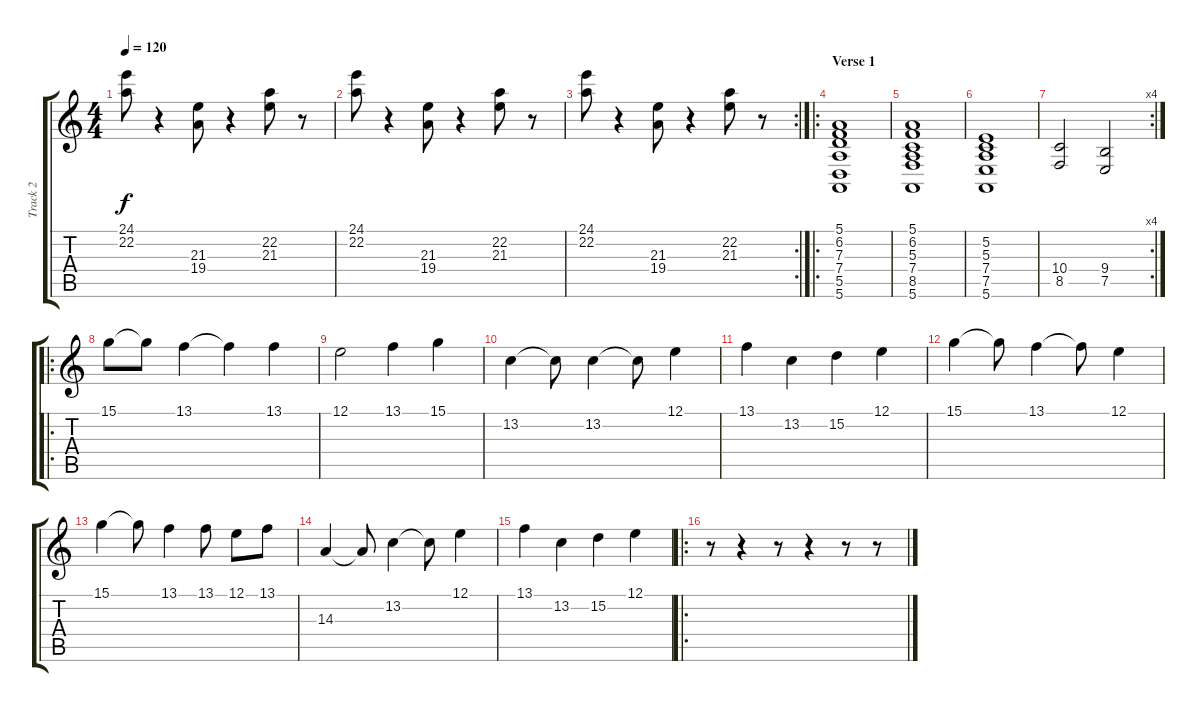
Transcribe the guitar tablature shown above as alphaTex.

\track ("Track 2" "Track 2") {instrument flute}
\staff {score tabs}
\tuning (E4 B3 G3 D3 A2 E2) {hide}
\ts (4 4)
\tempo 120
\clef g2
\ks c
(24.1 22.2).8{dy f} r.4 (21.3 19.4).8 r.4 (22.2 21.3).8 r.8 |
(24.1 22.2).8 r.4 (21.3 19.4).8 r.4 (22.2 21.3).8 r.8 |
\rc 2
(24.1 22.2).8 r.4 (21.3 19.4).8 r.4 (22.2 21.3).8 r.8 |
\ro
\section ("" "Verse 1")
(5.1 6.2 7.3 7.4 5.5 5.6).1 |
(5.1 6.2 5.3 7.4 8.5 5.6).1 |
(5.2 5.3 7.4 7.5 5.6).1 |
\rc 4
(10.4 8.5).2 (9.4 7.5).2 |
\ro
15.1.8{volume 16} 15.1{t}.8 13.1.4 13.1{t}.4 13.1.4 |
12.1.2 13.1.4 15.1.4 |
13.2.4 13.2{t}.8 13.2.4 13.2{t}.8 12.1.4 |
13.1.4 13.2.4 15.2.4 12.1.4 |
15.1.4{volume 16} 15.1{t}.8 13.1.4 13.1{t}.8 12.1.4 |
15.1.4{volume 16} 15.1{t}.8 13.1.4 13.1.8 12.1.8 13.1.8 |
14.3.4 14.3{t}.8 13.2.4 13.2{t}.8 12.1.4 |
13.1.4 13.2.4 15.2.4 12.1.4 |
\ro
r.8 r.4 r.8 r.4 r.8 r.8
